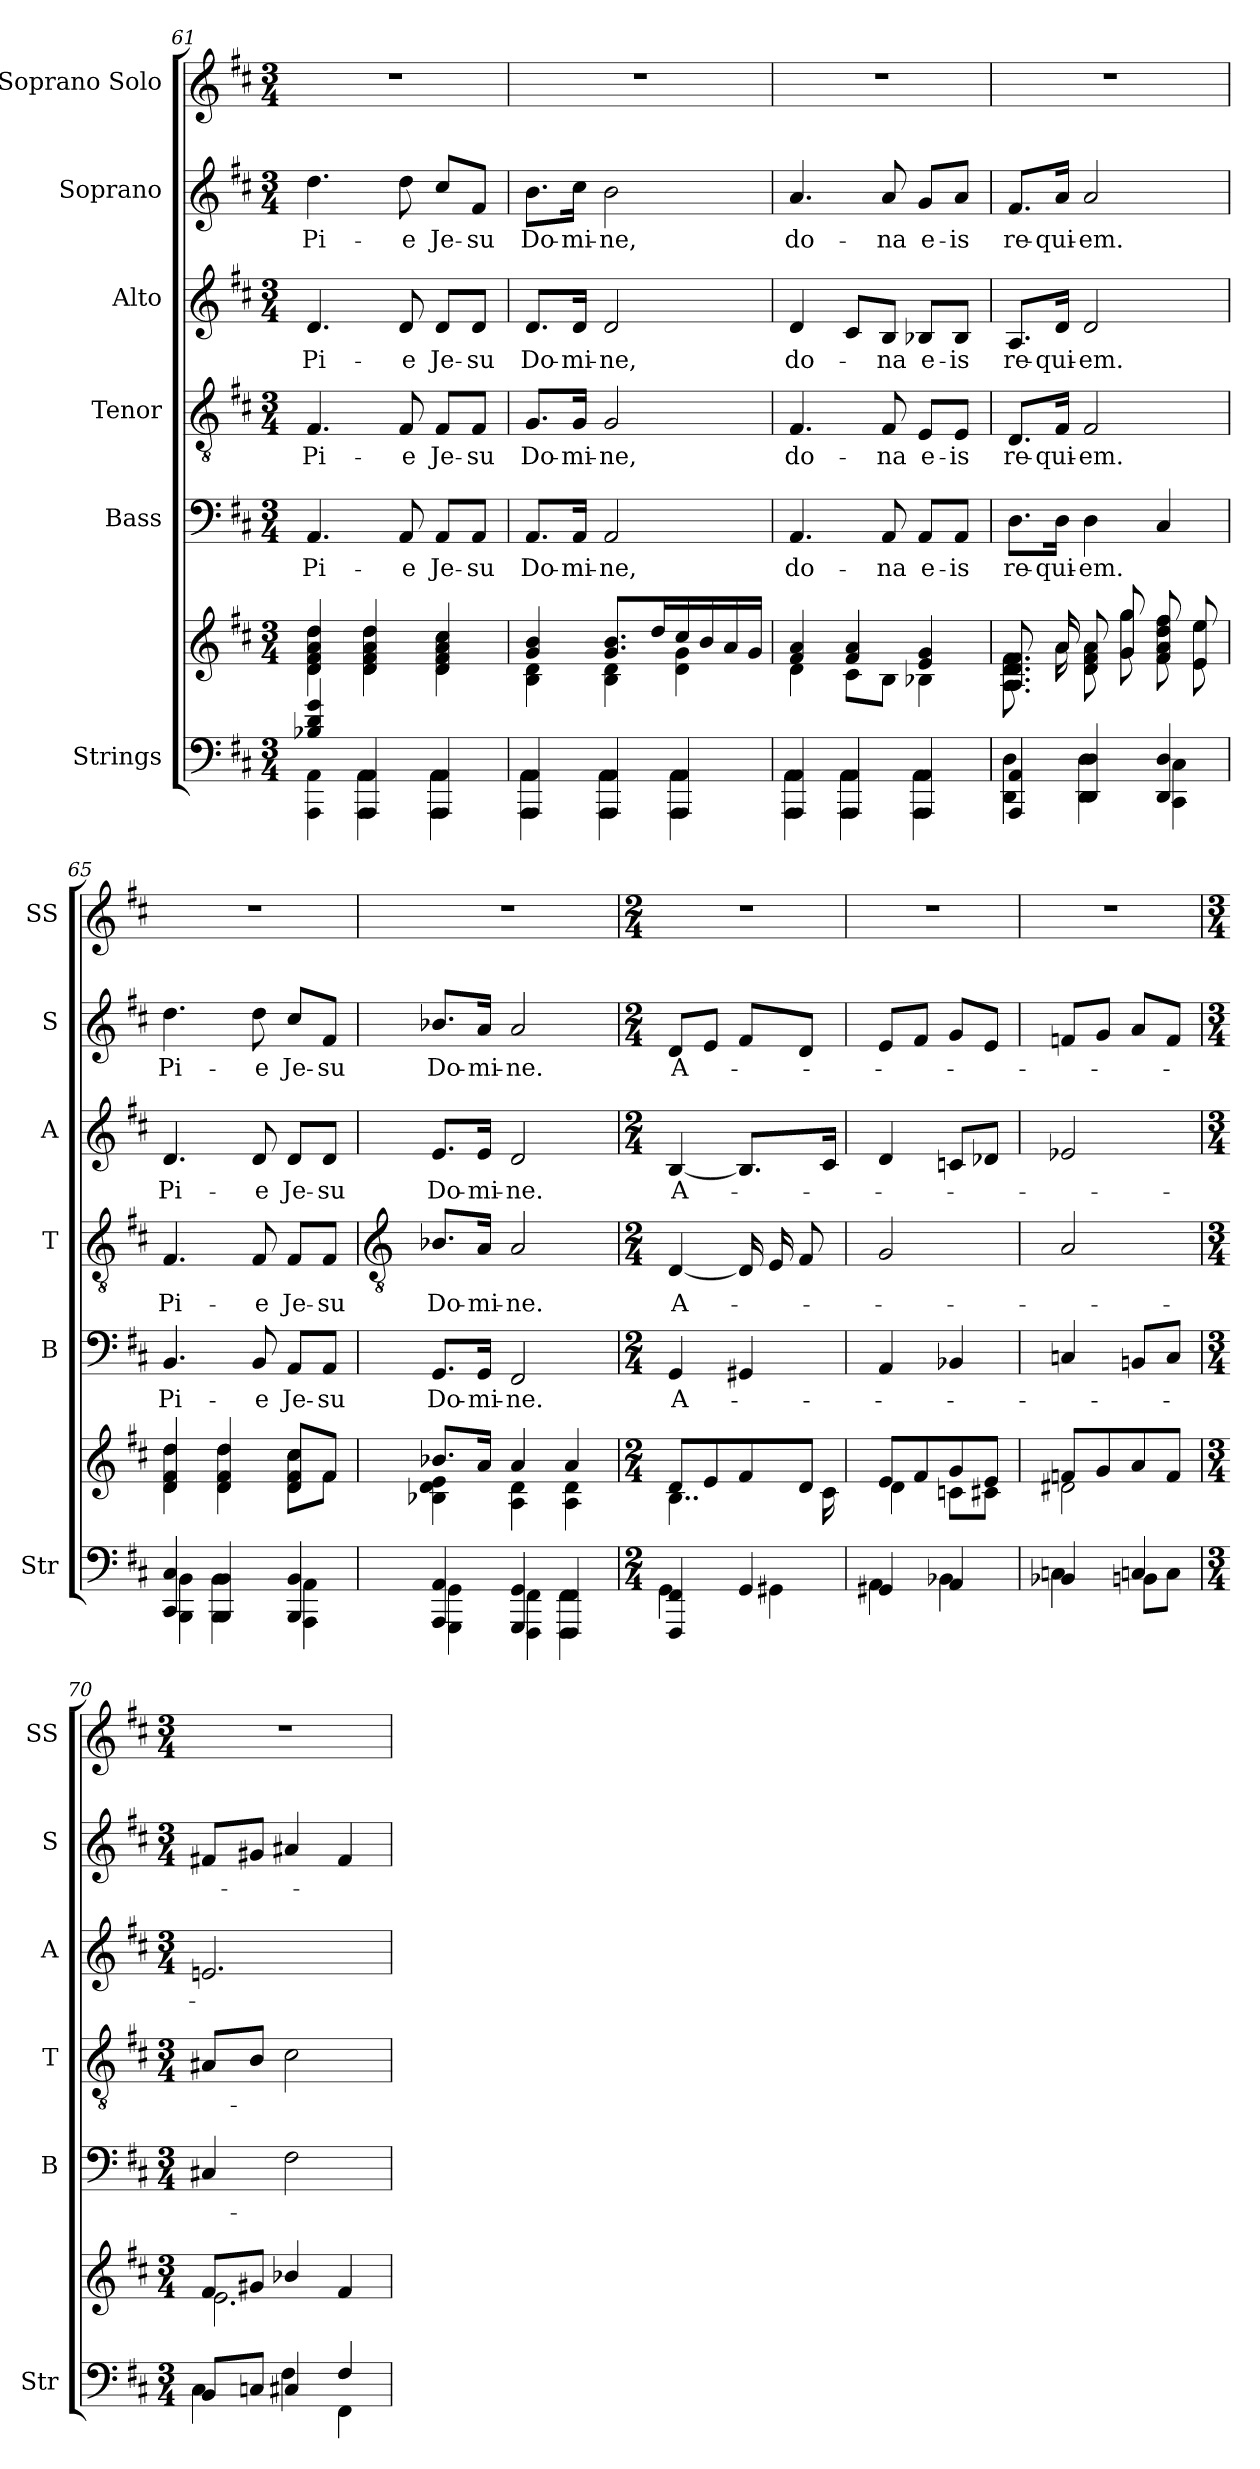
**kern	**kern	**kern	**text	**kern	**text	**kern	**text	**kern	**text	**kern
*part6	*part6	*part5	*part5	*part4	*part4	*part3	*part3	*part2	*part2	*part1
*staff7	*staff6	*staff5	*staff5	*staff4	*staff4	*staff3	*staff3	*staff2	*staff2	*staff1
*I"Strings	*	*I"Bass	*	*I"Tenor	*	*I"Alto	*	*I"Soprano	*	*I"Soprano Solo
*I'Str	*	*I'B	*	*I'T	*	*I'A	*	*I'S	*	*I'SS
!!LO:LB:g=z
*clefF4	*clefG2	*clefF4	*	*clefGv2	*	*clefG2	*	*clefG2	*	*clefG2
*k[f#c#]	*k[f#c#]	*k[f#c#]	*	*k[f#c#]	*	*k[f#c#]	*	*k[f#c#]	*	*k[f#c#]
*D:	*D:	*D:	*	*D:	*	*D:	*	*D:	*	*D:
*M3/4	*M3/4	*M3/4	*	*M3/4	*	*M3/4	*	*M3/4	*	*M3/4
=61	=61	=61	=61	=61	=61	=61	=61	=61	=61	=61
*^	*^	*	*	*	*	*	*	*	*	*
!	!	!	!	!	!LO:LY:b	!	!LO:LY:b	!	!LO:LY:b	!	!LO:LY:b	!LO:N:vis=1
4B-X/ 4d/ 4g/	4AAA\ 4AA\	4d/ 4f#/ 4a/ 4dd/	4d\ 4f#\ 4a\ 4dd\	4.AA	Pi-	4.F#	Pi-	4.d	Pi-	4.dd	Pi-	2.r
4AAA/ 4AA/	4AAA\ 4AA\	4d/ 4f#/ 4a/ 4dd/	4d\ 4f#\ 4a\ 4dd\	.	.	.	.	.	.	.	.	.
!	!	!	!	!	!LO:LY:b	!	!LO:LY:b	!	!LO:LY:b	!	!LO:LY:b	!
.	.	.	.	8AA	-e	8F#	-e	8d	-e	8dd	-e	.
!	!	!	!	!	!LO:LY:b	!	!LO:LY:b	!	!LO:LY:b	!	!LO:LY:b	!
4AAA/ 4AA/	4AAA\ 4AA\	4d/ 4f#/ 4a/ 4cc#/	4d\ 4f#\ 4a\ 4cc#\	8AAL	Je-	8F#L	Je-	8dL	Je-	8cc#L	Je-	.
!	!	!	!	!	!LO:LY:b	!	!LO:LY:b	!	!LO:LY:b	!	!LO:LY:b	!
.	.	.	.	8AAJ	-su	8F#J	-su	8dJ	-su	8f#J	-su	.
=62	=62	=62	=62	=62	=62	=62	=62	=62	=62	=62	=62	=62
!	!	!	!	!	!LO:LY:b	!	!LO:LY:b	!	!LO:LY:b	!	!LO:LY:b	!LO:N:vis=1
4AAA/ 4AA/	4AAA\ 4AA\	4g/ 4b/	4B\ 4d\	8.AAL	Do-	8.GL	Do-	8.dL	Do-	8.bL	Do-	2.r
!	!	!	!	!	!LO:LY:b	!	!LO:LY:b	!	!LO:LY:b	!	!LO:LY:b	!
.	.	.	.	16AAJ	-mi-	16GJ	-mi-	16dJ	-mi-	16cc#J	-mi-	.
!	!	!	!	!	!LO:LY:b	!	!LO:LY:b	!	!LO:LY:b	!	!LO:LY:b	!
4AAA/ 4AA/	4AAA\ 4AA\	8.g/ 8.b/L	4B\ 4d\	2AA	-ne,	2G	-ne,	2d	-ne,	2b	-ne,	.
.	.	16dd/L	.	.	.	.	.	.	.	.	.	.
4AAA/ 4AA/	4AAA\ 4AA\	16cc#/	4d\ 4g\	.	.	.	.	.	.	.	.	.
.	.	16b/	.	.	.	.	.	.	.	.	.	.
.	.	16a/	.	.	.	.	.	.	.	.	.	.
.	.	16g/JJ	.	.	.	.	.	.	.	.	.	.
=63	=63	=63	=63	=63	=63	=63	=63	=63	=63	=63	=63	=63
!	!	!	!	!	!LO:LY:b	!	!LO:LY:b	!	!LO:LY:b	!	!LO:LY:b	!LO:N:vis=1
4AAA/ 4AA/	4AAA\ 4AA\	4f#/ 4a/	4d\	4.AA	do-	4.F#	do-	4d	do-	4.a	do-	2.r
4AAA/ 4AA/	4AAA\ 4AA\	4f#/ 4a/	8c#\L	.	.	.	.	8c#L	.	.	.	.
!	!	!	!	!	!LO:LY:b	!	!LO:LY:b	!	!LO:LY:b	!	!LO:LY:b	!
.	.	.	8B\J	8AA	-na	8F#	-na	8BJ	-na	8a	-na	.
!	!	!	!	!	!LO:LY:b	!	!LO:LY:b	!	!LO:LY:b	!	!LO:LY:b	!
4AAA/ 4AA/	4AAA\ 4AA\	4e/ 4g/	4B-X\	8AAL	e-	8EL	e-	8B-XL	e-	8gL	e-	.
!	!	!	!	!	!LO:LY:b	!	!LO:LY:b	!	!LO:LY:b	!	!LO:LY:b	!
.	.	.	.	8AAJ	-is	8EJ	-is	8B-J	-is	8aJ	-is	.
=64	=64	=64	=64	=64	=64	=64	=64	=64	=64	=64	=64	=64
!	!	!	!	!	!LO:LY:b	!	!LO:LY:b	!	!LO:LY:b	!	!LO:LY:b	!LO:N:vis=1
4AAA/ 4AA/	4DD\ 4D\	8.A/ 8.d/ 8.f#/L	8.A\ 8.d\ 8.f#\L	8.DL	re-	8.DL	re-	8.AL	re-	8.f#L	re-	2.r
!	!	!	!	!	!LO:LY:b	!	!LO:LY:b	!	!LO:LY:b	!	!LO:LY:b	!
.	.	16a/L	16a\L	16DJ	-qui-	16F#J	-qui-	16dJ	-qui-	16aJ	-qui-	.
!	!	!	!	!	!LO:LY:b	!	!LO:LY:b	!	!LO:LY:b	!	!LO:LY:b	!
4DD/ 4D/	4DD\ 4D\	8d/ 8f#/ 8a/	8d\ 8f#\ 8a\	4D	-em.	2F#	-em.	2d	-em.	2a	-em.	.
.	.	8g/ 8gg/	8g\ 8gg\	.	.	.	.	.	.	.	.	.
4DD/ 4D/	4CC#\ 4C#\	8f#/ 8a/ 8dd/ 8ff#/	8f#\ 8a\ 8dd\ 8ff#\	4C#	.	.	.	.	.	.	.	.
.	.	8e/ 8ee/J	8e\ 8ee\J	.	.	.	.	.	.	.	.	.
=65	=65	=65	=65	=65	=65	=65	=65	=65	=65	=65	=65	=65
!	!	!	!	!	!LO:LY:b	!	!LO:LY:b	!	!LO:LY:b	!	!LO:LY:b	!LO:N:vis=1
4CC#/ 4C#/	4BBB\ 4BB\	4d/ 4f#/ 4dd/	4d\ 4f#\ 4dd\	4.BB	Pi-	4.F#	Pi-	4.d	Pi-	4.dd	Pi-	2.r
4BBB/ 4BB/	4BBB\ 4BB\	4d/ 4f#/ 4dd/	4d\ 4f#\ 4dd\	.	.	.	.	.	.	.	.	.
!	!	!	!	!	!LO:LY:b	!	!LO:LY:b	!	!LO:LY:b	!	!LO:LY:b	!
.	.	.	.	8BB	-e	8F#	-e	8d	-e	8dd	-e	.
!	!	!	!	!	!LO:LY:b	!	!LO:LY:b	!	!LO:LY:b	!	!LO:LY:b	!
4BBB/ 4BB/	4AAA\ 4AA\	8d/ 8f#/ 8cc#/L	8d\ 8f#\ 8cc#\L	8AAL	Je-	8F#L	Je-	8dL	Je-	8cc#L	Je-	.
!	!	!	!	!	!LO:LY:b	!	!LO:LY:b	!	!LO:LY:b	!	!LO:LY:b	!
.	.	8f#/J	8f#\J	8AAJ	-su	8F#J	-su	8dJ	-su	8f#J	-su	.
!!LO:LB:g=z
=66	=66	=66	=66	=66	=66	=66	=66	=66	=66	=66	=66	=66
*	*	*	*	*	*	*clefGv2	*	*	*	*	*	*
!	!	!	!	!	!LO:LY:b	!	!LO:LY:b	!	!LO:LY:b	!	!LO:LY:b	!LO:N:vis=1
4AAA/ 4AA/	4GGG\ 4GG\	8.b-X/L	4B-X\ 4d\ 4e\	8.GGL	Do-	8.B-XL	Do-	8.eL	Do-	8.b-XL	Do-	2.r
!	!	!	!	!	!LO:LY:b	!	!LO:LY:b	!	!LO:LY:b	!	!LO:LY:b	!
.	.	16a/J	.	16GGJ	-mi-	16AJ	-mi-	16eJ	-mi-	16aJ	-mi-	.
!	!	!	!	!	!LO:LY:b	!	!LO:LY:b	!	!LO:LY:b	!	!LO:LY:b	!
4GGG/ 4GG/	4FFF#\ 4FF#\	4a/	4A\ 4d\	2FF#	-ne.	2A	-ne.	2d	-ne.	2a	-ne.	.
4FFF#/ 4FF#/	4FFF#\ 4FF#\	4a/	4A\ 4d\	.	.	.	.	.	.	.	.	.
=67	=67	=67	=67	=67	=67	=67	=67	=67	=67	=67	=67	=67
*M2/4	*	*M2/4	*	*M2/4	*	*M2/4	*	*M2/4	*	*M2/4	*	*M2/4
!	!	!	!	!	!LO:LY:b	!	!LO:LY:b	!	!LO:LY:b	!	!LO:LY:b	!LO:N:vis=1
4FFF#/ 4FF#/	4GG\	8d/L	4..B\	4GG	A-	[4D	A-	[4B	A-	8dL	A-	2r
.	.	8e/	.	.	.	.	.	.	.	8eJ	.	.
4GG/	4GG#X\	8f#/	.	4GG#X	.	16DLL]	.	8.BL]	.	8f#L	.	.
.	.	.	.	.	.	16E	.	.	.	.	.	.
.	.	8d/J	.	.	.	8F#J	.	.	.	8dJ	.	.
.	.	.	16c#\	.	.	.	.	16c#J	.	.	.	.
=68	=68	=68	=68	=68	=68	=68	=68	=68	=68	=68	=68	=68
!	!	!	!	!	!	!	!	!	!	!	!	!LO:N:vis=1
4GG#X/	4AA\	8e/L	4d\	4AA	.	2G	.	4d	.	8eL	.	2r
.	.	8f#/	.	.	.	.	.	.	.	8f#J	.	.
4AA/	4BB-X\	8g/	8cn\L	4BB-X	.	.	.	8cnL	.	8gL	.	.
.	.	8e/J	8c#X\J	.	.	.	.	8d-XJ	.	8eJ	.	.
=69	=69	=69	=69	=69	=69	=69	=69	=69	=69	=69	=69	=69
!	!	!	!	!	!	!	!	!	!	!	!	!LO:N:vis=1
4BB-X/	4Cn\	8fn/L	2d#X\	4Cn	.	2A	.	2e-X	.	8fnL	.	2r
.	.	8g/	.	.	.	.	.	.	.	8gJ	.	.
4Cn/	8BB\L	8a/	.	8BBnL	.	.	.	.	.	8aL	.	.
.	8C\J	8f/J	.	8CJ	.	.	.	.	.	8fJ	.	.
=70	=70	=70	=70	=70	=70	=70	=70	=70	=70	=70	=70	=70
*M3/4	*	*M3/4	*	*M3/4	*	*M3/4	*	*M3/4	*	*M3/4	*	*M3/4
!	!	!	!	!	!	!	!	!	!	!	!	!LO:N:vis=1
8BB/L	4C#\	8f#/L	2.e\	4C#X	.	8A#XL	.	2.en	.	8f#XL	.	2.r
8Cn/J	.	8g#X/J	.	.	.	8BJ	.	.	.	8g#XJ	.	.
4C#X/	4F#\	4b-X/	.	2F#	.	2c#	.	.	.	4a#X	.	.
4F#/	4FF#\	4f#/	.	.	.	.	.	.	.	4f#	.	.
*v	*v	*	*	*	*	*	*	*	*	*	*	*
*	*v	*v	*	*	*	*	*	*	*	*	*
=	=	=	=	=	=	=	=	=	=	=
*-	*-	*-	*-	*-	*-	*-	*-	*-	*-	*-
